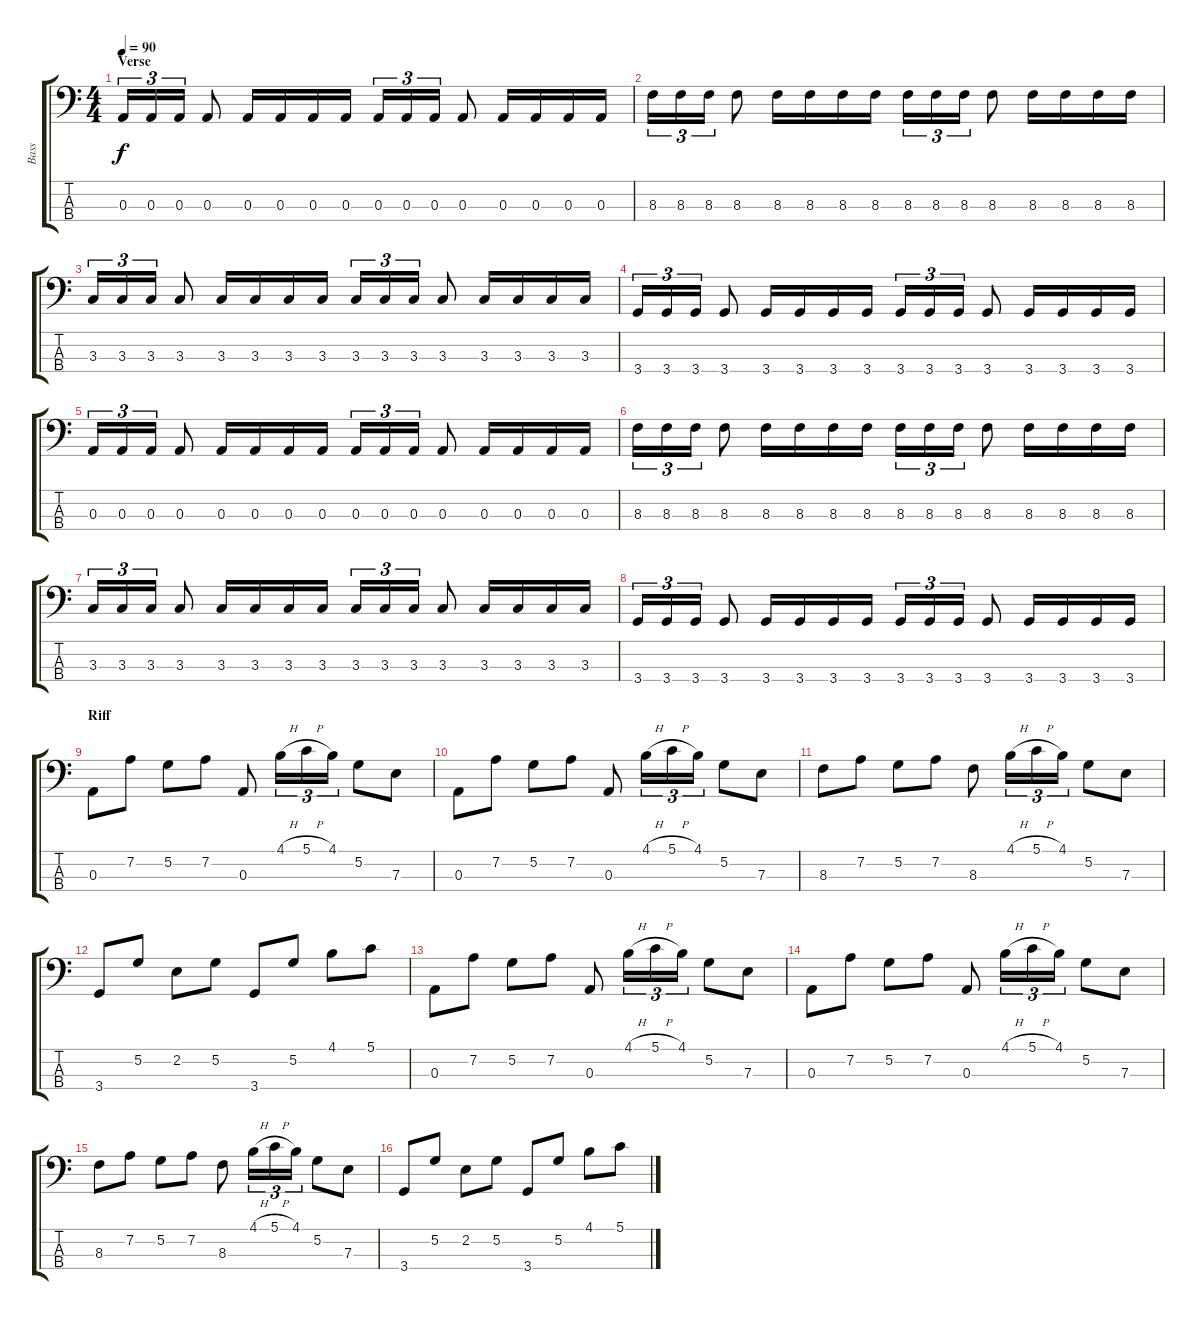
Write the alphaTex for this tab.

\track ("Bass" "Bass") {instrument electricbasspick}
\staff {score tabs}
\tuning (G2 D2 A1 E1) {hide}
\ts (4 4)
\section ("" "Verse")
\tempo 90
\clef f4
\ks c
0.3.16{tu (3 2) dy f} 0.3.16{tu (3 2)} 0.3.16{tu (3 2)} 0.3.8 0.3.16 0.3.16 0.3.16 0.3.16 0.3.16{tu (3 2)} 0.3.16{tu (3 2)} 0.3.16{tu (3 2)} 0.3.8 0.3.16 0.3.16 0.3.16 0.3.16 |
8.3.16{tu (3 2)} 8.3.16{tu (3 2)} 8.3.16{tu (3 2)} 8.3.8 8.3.16 8.3.16 8.3.16 8.3.16 8.3.16{tu (3 2)} 8.3.16{tu (3 2)} 8.3.16{tu (3 2)} 8.3.8 8.3.16 8.3.16 8.3.16 8.3.16 |
3.3.16{tu (3 2)} 3.3.16{tu (3 2)} 3.3.16{tu (3 2)} 3.3.8 3.3.16 3.3.16 3.3.16 3.3.16 3.3.16{tu (3 2)} 3.3.16{tu (3 2)} 3.3.16{tu (3 2)} 3.3.8 3.3.16 3.3.16 3.3.16 3.3.16 |
3.4.16{tu (3 2)} 3.4.16{tu (3 2)} 3.4.16{tu (3 2)} 3.4.8 3.4.16 3.4.16 3.4.16 3.4.16 3.4.16{tu (3 2)} 3.4.16{tu (3 2)} 3.4.16{tu (3 2)} 3.4.8 3.4.16 3.4.16 3.4.16 3.4.16 |
0.3.16{tu (3 2)} 0.3.16{tu (3 2)} 0.3.16{tu (3 2)} 0.3.8 0.3.16 0.3.16 0.3.16 0.3.16 0.3.16{tu (3 2)} 0.3.16{tu (3 2)} 0.3.16{tu (3 2)} 0.3.8 0.3.16 0.3.16 0.3.16 0.3.16 |
8.3.16{tu (3 2)} 8.3.16{tu (3 2)} 8.3.16{tu (3 2)} 8.3.8 8.3.16 8.3.16 8.3.16 8.3.16 8.3.16{tu (3 2)} 8.3.16{tu (3 2)} 8.3.16{tu (3 2)} 8.3.8 8.3.16 8.3.16 8.3.16 8.3.16 |
3.3.16{tu (3 2)} 3.3.16{tu (3 2)} 3.3.16{tu (3 2)} 3.3.8 3.3.16 3.3.16 3.3.16 3.3.16 3.3.16{tu (3 2)} 3.3.16{tu (3 2)} 3.3.16{tu (3 2)} 3.3.8 3.3.16 3.3.16 3.3.16 3.3.16 |
3.4.16{tu (3 2)} 3.4.16{tu (3 2)} 3.4.16{tu (3 2)} 3.4.8 3.4.16 3.4.16 3.4.16 3.4.16 3.4.16{tu (3 2)} 3.4.16{tu (3 2)} 3.4.16{tu (3 2)} 3.4.8 3.4.16 3.4.16 3.4.16 3.4.16 |
\section ("" "Riff")
0.3.8 7.2.8 5.2.8 7.2.8 0.3.8 4.1{h}.16{tu (3 2)} 5.1{h}.16{tu (3 2)} 4.1.16{tu (3 2)} 5.2.8 7.3.8 |
0.3.8 7.2.8 5.2.8 7.2.8 0.3.8 4.1{h}.16{tu (3 2)} 5.1{h}.16{tu (3 2)} 4.1.16{tu (3 2)} 5.2.8 7.3.8 |
8.3.8 7.2.8 5.2.8 7.2.8 8.3.8 4.1{h}.16{tu (3 2)} 5.1{h}.16{tu (3 2)} 4.1.16{tu (3 2)} 5.2.8 7.3.8 |
3.4.8 5.2.8 2.2.8 5.2.8 3.4.8 5.2.8 4.1.8 5.1.8 |
0.3.8 7.2.8 5.2.8 7.2.8 0.3.8 4.1{h}.16{tu (3 2)} 5.1{h}.16{tu (3 2)} 4.1.16{tu (3 2)} 5.2.8 7.3.8 |
0.3.8 7.2.8 5.2.8 7.2.8 0.3.8 4.1{h}.16{tu (3 2)} 5.1{h}.16{tu (3 2)} 4.1.16{tu (3 2)} 5.2.8 7.3.8 |
8.3.8 7.2.8 5.2.8 7.2.8 8.3.8 4.1{h}.16{tu (3 2)} 5.1{h}.16{tu (3 2)} 4.1.16{tu (3 2)} 5.2.8 7.3.8 |
3.4.8 5.2.8 2.2.8 5.2.8 3.4.8 5.2.8 4.1.8 5.1.8
